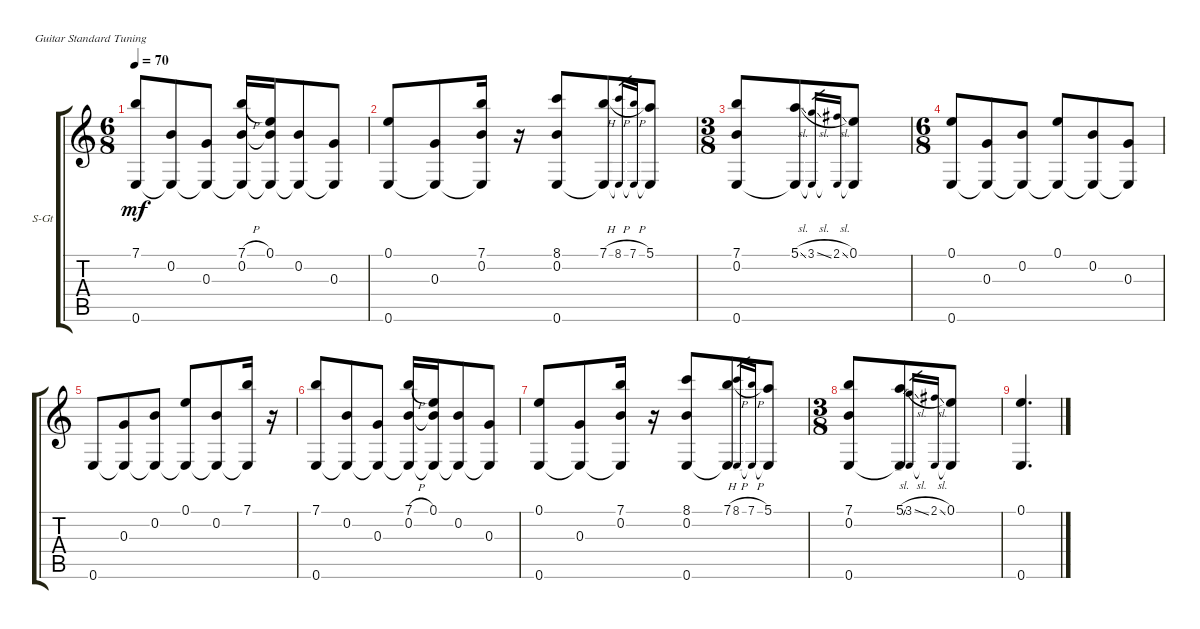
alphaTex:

\defaultSystemsLayout 4
\bracketExtendMode groupsimilarinstruments
\firstSystemTrackNameOrientation horizontal
\otherSystemsTrackNameOrientation horizontal
\track ("Steel Guitar" "S-Gt") {instrument acousticguitarsteel}
\staff {score tabs}
\tuning (E4 B3 G3 D3 A2 E2)
\ts (6 8)
\tempo 70
\clef g2
\ks c
(7.1 0.6).8{dy mf} (0.2 0.6{t}).8 (0.3 0.6{t}).8 (7.1{h} 0.2 0.6{t}).16 (0.1 0.2{t} 0.6{t}).16 (0.2 0.6{t}).8 (0.3 0.6{t}).8 |
(0.1 0.6).8 (0.3 0.6{t}).8 (7.1 0.2 0.6{t}).16 r.16 (8.1 0.2 0.6).8 (7.1{h} 0.6{t}).8 (8.1{h} 0.6{t}).16{gr} (7.1{h} 0.6{t}).16{gr} (5.1 0.6{t}).8 |
\ts (3 8)
(7.1 0.2 0.6).8 (5.1{sl} 0.6{t}).8 (3.1{sl} 0.6{t}).16{gr} (2.1{sl} 0.6{t}).16{gr} (0.1 0.6{t}).8 |
\ts (6 8)
(0.1 0.6).8 (0.3 0.6{t}).8 (0.2 0.6{t}).8 (0.1 0.6{t}).8 (0.2 0.6{t}).8 (0.3 0.6{t}).8 |
0.6.8 (0.3 0.6{t}).8 (0.2 0.6{t}).8 (0.1 0.6{t}).8 (0.2 0.6{t}).8 (7.1 0.6{t}).16 r.16 |
(7.1 0.6).8 (0.2 0.6{t}).8 (0.3 0.6{t}).8 (7.1{h} 0.2 0.6{t}).16 (0.1 0.2{t} 0.6{t}).16 (0.2 0.6{t}).8 (0.3 0.6{t}).8 |
(0.1 0.6).8 (0.3 0.6{t}).8 (7.1 0.2 0.6{t}).16 r.16 (8.1 0.2 0.6).8 (7.1{h} 0.6{t}).8 (8.1{h} 0.6{t}).16{gr} (7.1{h} 0.6{t}).16{gr} (5.1 0.6{t}).8 |
\ts (3 8)
(7.1 0.2 0.6).8 (5.1{sl} 0.6{t}).8 (3.1{sl} 0.6{t}).16{gr} (2.1{sl} 0.6{t}).16{gr} (0.1 0.6{t}).8 |
(0.1 0.6).4{d}
